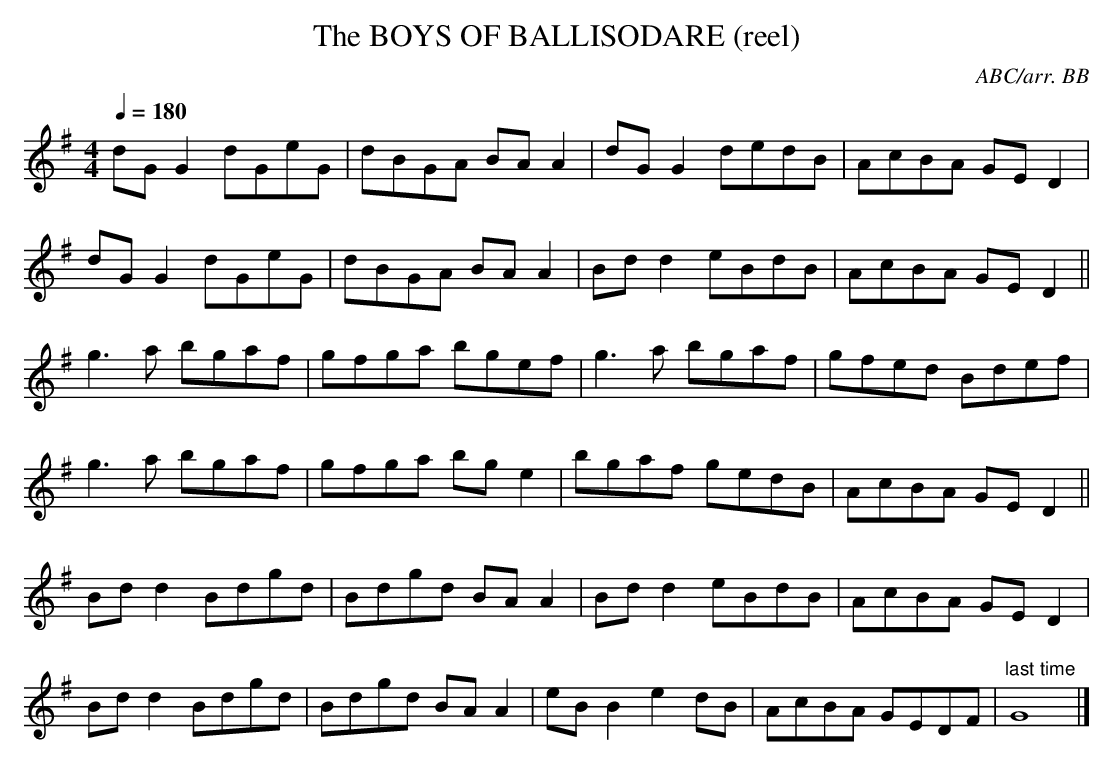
X:1
T:BOYS OF BALLISODARE (reel), The
C:ABC/arr. BB
M:4/4
L:1/8
Q:1/4=180
K:G
dGG2 dGeG|dBGA BAA2|dGG2 dedB |AcBA GED2|
dGG2 dGeG|dBGA BAA2|Bdd2 eBdB|AcBA GED2 ||
g3a bgaf|gfga bgef|g3a bgaf|gfed Bdef|
g3a bgaf|gfga bge2|bgaf gedB|AcBA GED2 ||
Bdd2 Bdgd|Bdgd BAA2|Bdd2 eBdB|AcBA GED2|
Bdd2 Bdgd|Bdgd BAA2|eBB2 e2dB|AcBA GEDF |\
"last time"G8|]
